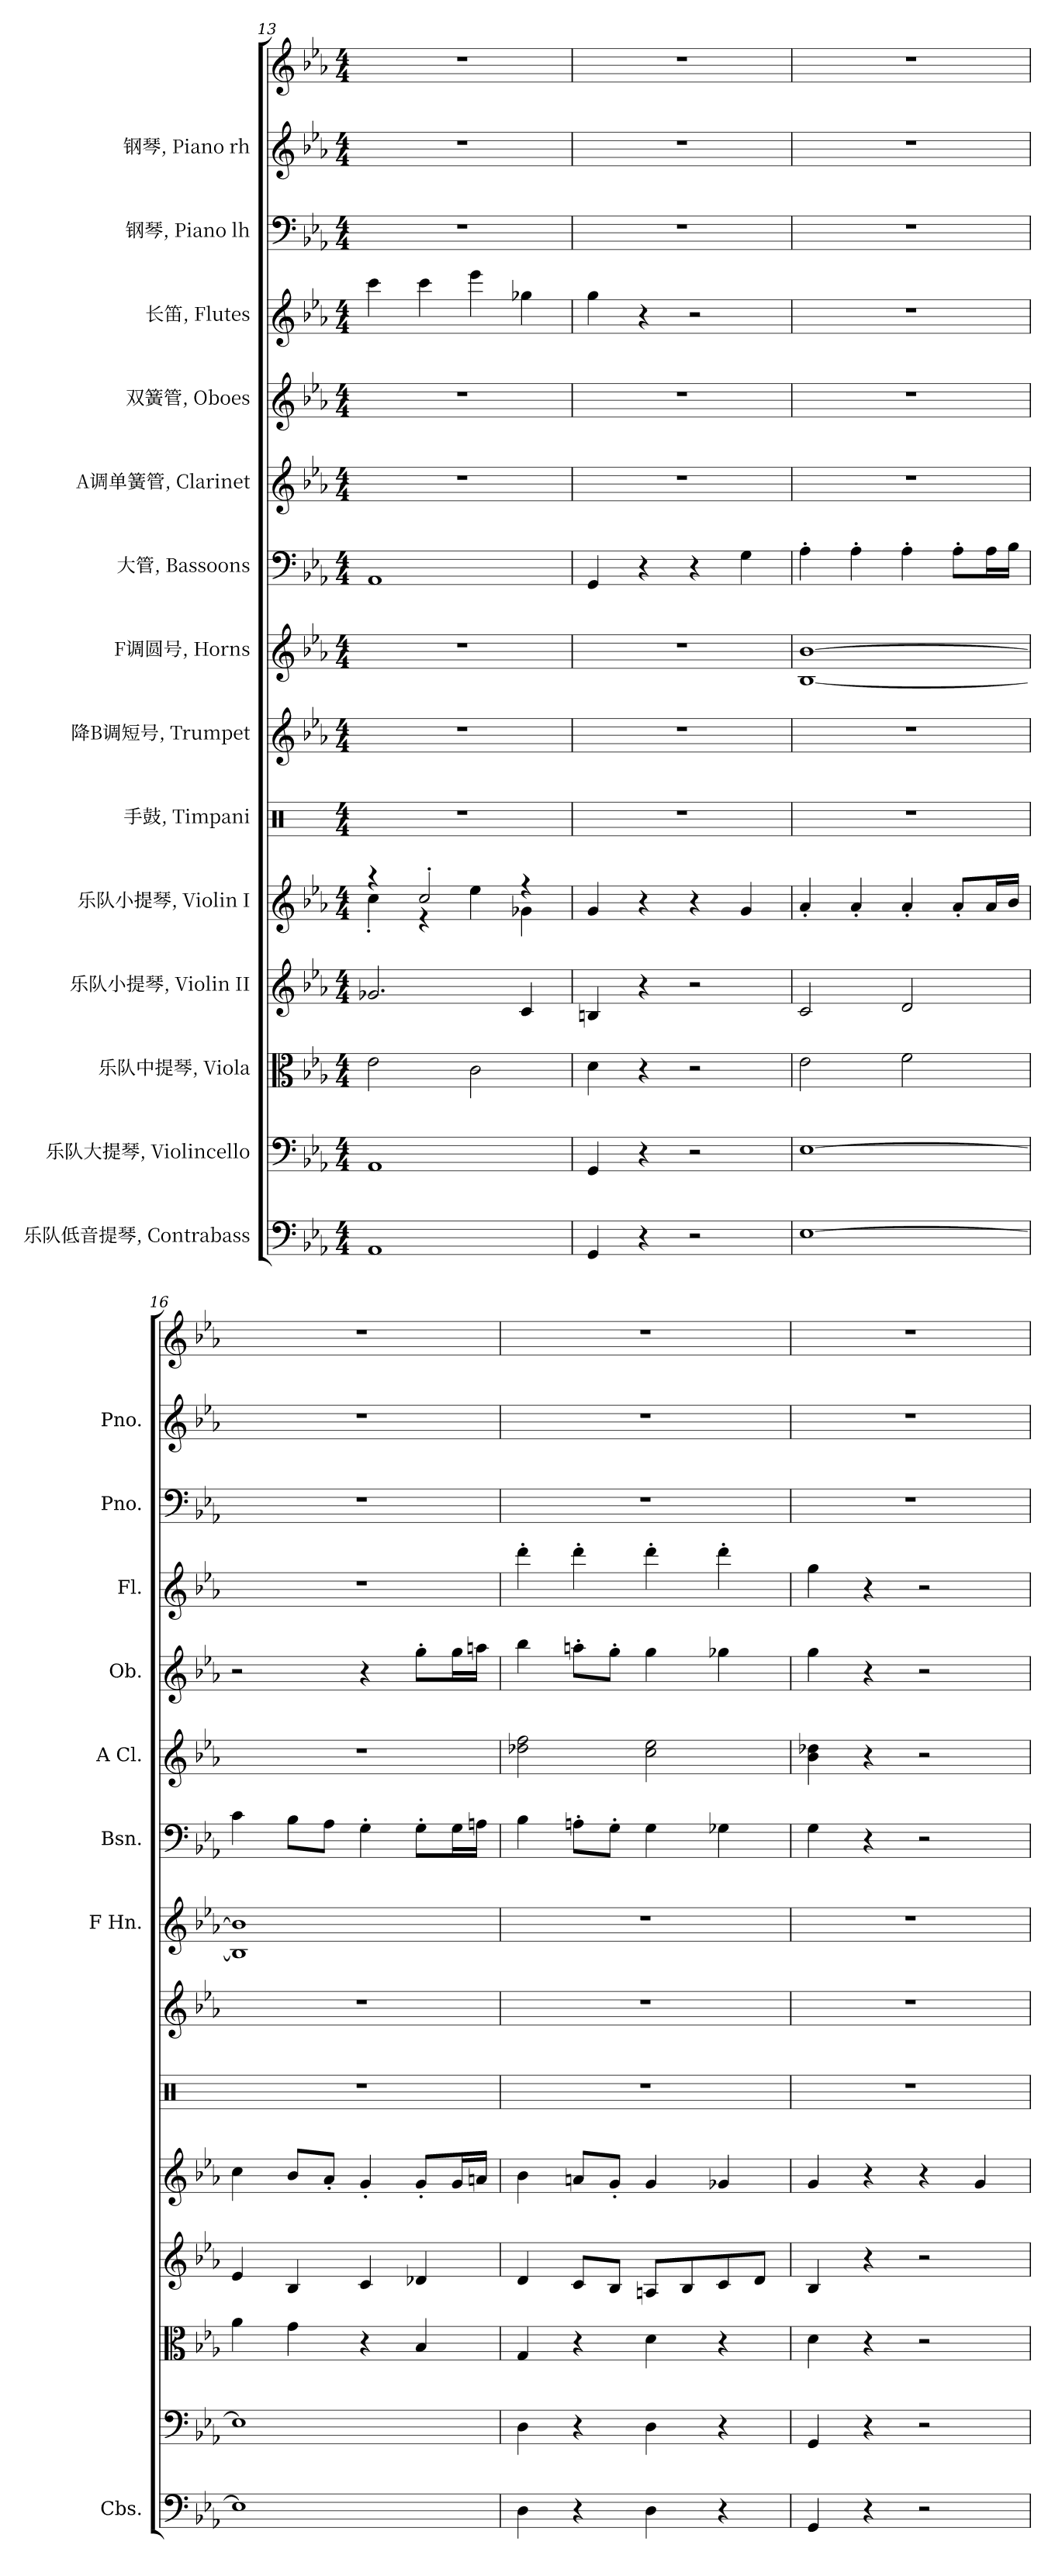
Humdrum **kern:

**kern	**kern	**kern	**kern	**kern	**kern	**kern	**kern	**kern	**kern	**kern	**kern	**kern	**kern	**kern
*part14	*part13	*part12	*part11	*part10	*part9	*part8	*part7	*part6	*part5	*part4	*part3	*part2	*part1	*part1
*staff15	*staff14	*staff13	*staff12	*staff11	*staff10	*staff9	*staff8	*staff7	*staff6	*staff5	*staff4	*staff3	*staff2	*staff1
*I"乐队低音提琴, Contrabass	*I"乐队大提琴, Violincello	*I"乐队中提琴, Viola	*I"乐队小提琴, Violin II	*I"乐队小提琴, Violin I	*I"手鼓, Timpani	*I"降B调短号, Trumpet	*I"F调圆号, Horns	*I"大管, Bassoons	*I"A调单簧管, Clarinet	*I"双簧管, Oboes	*I"长笛, Flutes	*I"钢琴, Piano lh	*I"钢琴, Piano rh	*
*I'Cbs.	*	*	*	*	*	*	*I'F Hn.	*I'Bsn.	*I'A Cl.	*I'Ob.	*I'Fl.	*I'Pno.	*I'Pno.	*
*clefF4	*clefF4	*clefC3	*clefG2	*clefG2	*clefX	*clefG2	*clefG2	*clefF4	*clefG2	*clefG2	*clefG2	*clefF4	*clefG2	*clefG2
*ITrd7c12	*	*	*	*	*	*ITrd1c2	*ITrd4c7	*	*ITrd2c3	*	*	*	*	*
*k[b-e-a-]	*k[b-e-a-]	*k[b-e-a-]	*k[b-e-a-]	*k[b-e-a-]	*k[]	*k[b-e-a-d-g-]	*k[b-e-a-d-]	*k[b-e-a-]	*k[]	*k[b-e-a-]	*k[b-e-a-]	*k[b-e-a-]	*k[b-e-a-]	*k[b-e-a-]
*M4/4	*M4/4	*M4/4	*M4/4	*M4/4	*M4/4	*M4/4	*M4/4	*M4/4	*M4/4	*M4/4	*M4/4	*M4/4	*M4/4	*M4/4
=13	=13	=13	=13	=13	=13	=13	=13	=13	=13	=13	=13	=13	=13	=13
*	*	*	*	*^	*	*	*	*	*	*	*	*	*	*
1AAA-	1AA-	2e-\	2.g-X/	4r	4cc'\	1r	1r	1r	1AA-	1r	1r	4ccc\	1r	1r	1r
.	.	.	.	2cc'/	4r	.	.	.	.	.	.	4ccc\	.	.	.
.	.	2c\	.	.	4ee-\	.	.	.	.	.	.	4eee-\	.	.	.
.	.	.	4c/	4r	4g-X\	.	.	.	.	.	.	4gg-X\	.	.	.
*	*	*	*	*v	*v	*	*	*	*	*	*	*	*	*	*
=14	=14	=14	=14	=14	=14	=14	=14	=14	=14	=14	=14	=14	=14	=14
4GGG/	4GG/	4d\	4Bn/	4g/	1r	1r	1r	4GG/	1r	1r	4gg\	1r	1r	1r
4r	4r	4r	4r	4r	.	.	.	4r	.	.	4r	.	.	.
2r	2r	2r	2r	4r	.	.	.	4r	.	.	2r	.	.	.
.	.	.	.	4g/	.	.	.	4G\	.	.	.	.	.	.
=15	=15	=15	=15	=15	=15	=15	=15	=15	=15	=15	=15	=15	=15	=15
[1EE-	[1E-	2e-\	2c/	4a-'/	1r	1r	[1E- [1e-	4A-'\	1r	1r	1r	1r	1r	1r
.	.	.	.	4a-'/	.	.	.	4A-'\	.	.	.	.	.	.
.	.	2f\	2d/	4a-'/	.	.	.	4A-'\	.	.	.	.	.	.
.	.	.	.	8a-'/L	.	.	.	8A-'\L	.	.	.	.	.	.
.	.	.	.	16a-/L	.	.	.	16A-\L	.	.	.	.	.	.
.	.	.	.	16b-/JJ	.	.	.	16B-\JJ	.	.	.	.	.	.
=16	=16	=16	=16	=16	=16	=16	=16	=16	=16	=16	=16	=16	=16	=16
1EE-]	1E-]	4a-\	4e-/	4cc\	1r	1r	1E-] 1e-]	4c\	1r	2r	1r	1r	1r	1r
.	.	4g\	4B-/	8b-/L	.	.	.	8B-\L	.	.	.	.	.	.
.	.	.	.	8a-'/J	.	.	.	8A-\J	.	.	.	.	.	.
.	.	4r	4c/	4g'/	.	.	.	4G'\	.	4r	.	.	.	.
.	.	4B-/	4d-X/	8g'/L	.	.	.	8G'\L	.	8gg'\L	.	.	.	.
.	.	.	.	16g/L	.	.	.	16G\L	.	16gg\L	.	.	.	.
.	.	.	.	16an/JJ	.	.	.	16An\JJ	.	16aan\JJ	.	.	.	.
!!LO:PB:g=z
=17	=17	=17	=17	=17	=17	=17	=17	=17	=17	=17	=17	=17	=17	=17
4DD\	4D\	4G/	4d/	4b-\	1r	1r	1r	4B-\	2b-X\ 2dd\	4bb-\	4ddd'\	1r	1r	1r
4r	4r	4r	8c/L	8an/L	.	.	.	8An'\L	.	8aan'\L	4ddd'\	.	.	.
.	.	.	8B-/J	8g'/J	.	.	.	8G'\J	.	8gg'\J	.	.	.	.
4DD\	4D\	4d\	8An/L	4g/	.	.	.	4G\	2a\ 2cc\	4gg\	4ddd'\	.	.	.
.	.	.	8B-/	.	.	.	.	.	.	.	.	.	.	.
4r	4r	4r	8c/	4g-X/	.	.	.	4G-X\	.	4gg-X\	4ddd'\	.	.	.
.	.	.	8d/J	.	.	.	.	.	.	.	.	.	.	.
=18	=18	=18	=18	=18	=18	=18	=18	=18	=18	=18	=18	=18	=18	=18
4GGG/	4GG/	4d\	4B-/	4g/	1r	1r	1r	4G\	4g\ 4b-X\	4gg\	4gg\	1r	1r	1r
4r	4r	4r	4r	4r	.	.	.	4r	4r	4r	4r	.	.	.
2r	2r	2r	2r	4r	.	.	.	2r	2r	2r	2r	.	.	.
.	.	.	.	4g/	.	.	.	.	.	.	.	.	.	.
=	=	=	=	=	=	=	=	=	=	=	=	=	=	=
*-	*-	*-	*-	*-	*-	*-	*-	*-	*-	*-	*-	*-	*-	*-
